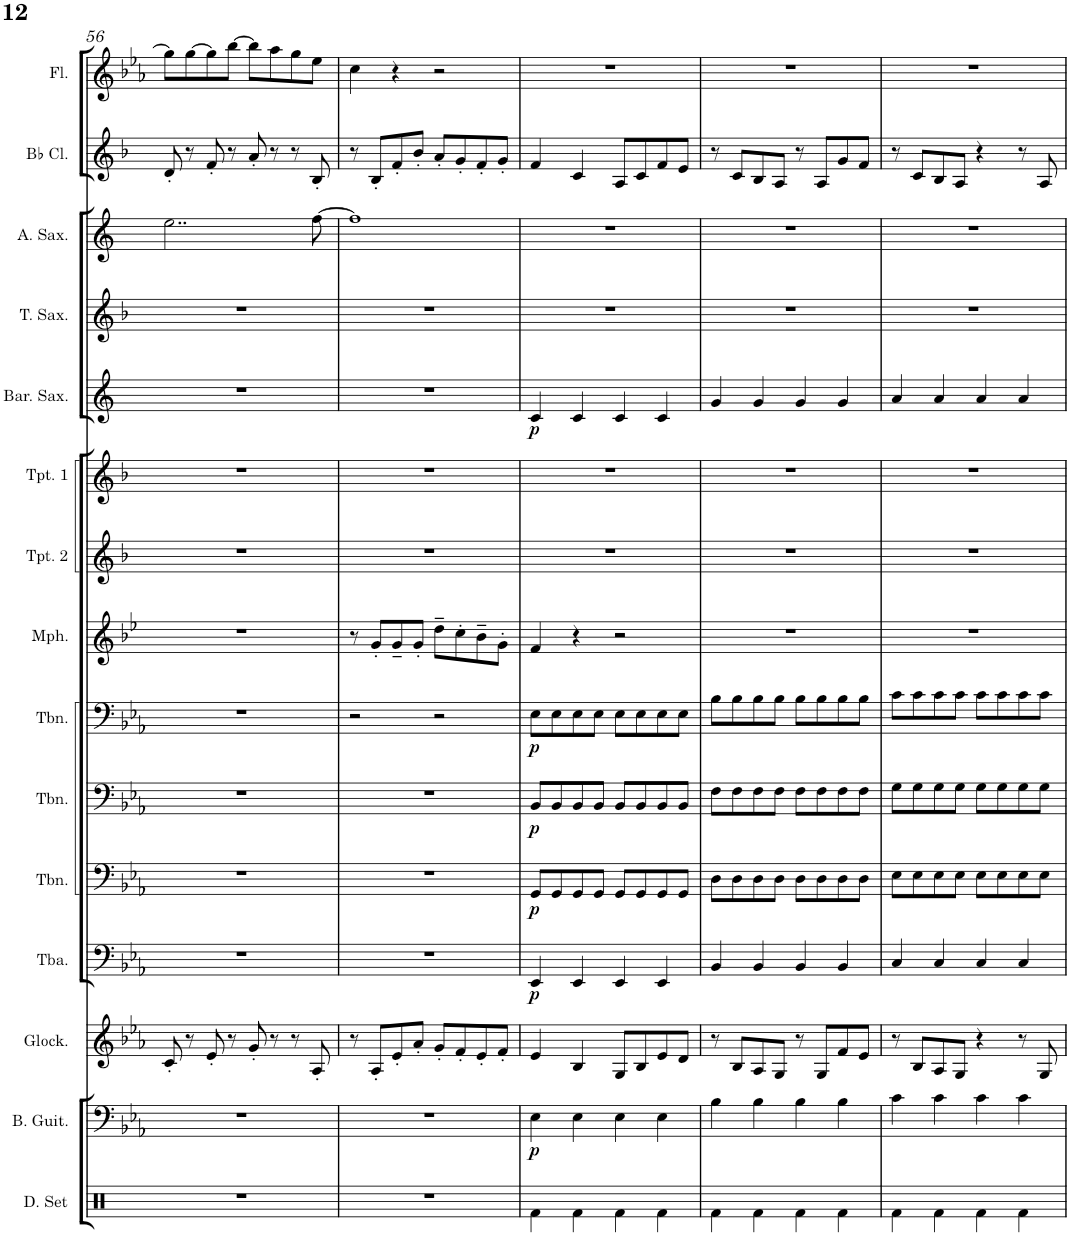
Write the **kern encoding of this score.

**kern	**kern	**dynam	**kern	**kern	**dynam	**kern	**dynam	**kern	**dynam	**kern	**dynam	**kern	**kern	**kern	**kern	**dynam	**kern	**kern	**kern	**kern
*part15	*part14	*part14	*part13	*part12	*part12	*part11	*part11	*part10	*part10	*part9	*part9	*part8	*part7	*part6	*part5	*part5	*part4	*part3	*part2	*part1
*staff15	*staff14	*staff14	*staff13	*staff12	*staff12	*staff11	*staff11	*staff10	*staff10	*staff9	*staff9	*staff8	*staff7	*staff6	*staff5	*staff5	*staff4	*staff3	*staff2	*staff1
*I"Drumset	*I"Bass Guitar	*	*I"Glockenspiel	*I"Tuba	*	*I"Trombone	*	*I"Trombone	*	*I"Trombone	*	*I"Mellophone	*I"Trumpet 2	*I"Trumpet 1	*I"Baritone Sax	*	*I"Tenor Sax	*I"Alto Sax	*I"Bb Clarinet	*I"Flute
*I'D. Set	*I'B. Guit.	*	*I'Glock.	*I'Tba.	*	*I'Tbn.	*	*I'Tbn.	*	*I'Tbn.	*	*I'Mph.	*I'Tpt. 2	*I'Tpt. 1	*I'Bar. Sax.	*	*I'T. Sax.	*I'A. Sax.	*I'Bb Cl.	*I'Fl.
!!LO:PB:g=z
*clefX	*clefF4	*	*clefG2	*clefF4	*	*clefF4	*	*clefF4	*	*clefF4	*	*clefG2	*clefG2	*clefG2	*clefG2	*	*clefG2	*clefG2	*clefG2	*clefG2
*	*Trd7c12	*	*Trd-14c-24	*	*	*	*	*	*	*	*	*Trd4c7	*Trd1c2	*Trd1c2	*Trd12c21	*	*Trd8c14	*Trd5c9	*Trd1c2	*
*k[]	*k[b-e-a-]	*	*k[b-e-a-]	*k[b-e-a-]	*	*k[b-e-a-]	*	*k[b-e-a-]	*	*k[b-e-a-]	*	*k[b-e-]	*k[b-]	*k[b-]	*k[]	*	*k[b-]	*k[]	*k[b-]	*k[b-e-a-]
*M4/4	*M4/4	*	*M4/4	*M4/4	*	*M4/4	*	*M4/4	*	*M4/4	*	*M4/4	*M4/4	*M4/4	*M4/4	*	*M4/4	*M4/4	*M4/4	*M4/4
=56	=56	=56	=56	=56	=56	=56	=56	=56	=56	=56	=56	=56	=56	=56	=56	=56	=56	=56	=56	=56
1r	1r	.	8c'/	1r	.	1r	.	1r	.	1r	.	1r	1r	1r	1r	.	1r	2..ee\	8d'/	8gg\L]
.	.	.	8r	.	.	.	.	.	.	.	.	.	.	.	.	.	.	.	8r	[8gg\
.	.	.	8e-'/	.	.	.	.	.	.	.	.	.	.	.	.	.	.	.	8f'/	8gg\]
.	.	.	8r	.	.	.	.	.	.	.	.	.	.	.	.	.	.	.	8r	[8bb-\J
.	.	.	8g'/	.	.	.	.	.	.	.	.	.	.	.	.	.	.	.	8a'/	8bb-\L]
.	.	.	8r	.	.	.	.	.	.	.	.	.	.	.	.	.	.	.	8r	8aa-\
.	.	.	8r	.	.	.	.	.	.	.	.	.	.	.	.	.	.	.	8r	8gg\
.	.	.	8A-'/	.	.	.	.	.	.	.	.	.	.	.	.	.	.	[8ff\	8B-'/	8ee-\J
=57	=57	=57	=57	=57	=57	=57	=57	=57	=57	=57	=57	=57	=57	=57	=57	=57	=57	=57	=57	=57
1r	1r	.	8r	1r	.	1r	.	1r	.	2r	.	8r	1r	1r	1r	.	1r	1ff]	8r	4cc\
.	.	.	8A-'/L	.	.	.	.	.	.	.	.	8g'/L	.	.	.	.	.	.	8B-'/L	.
.	.	.	8e-'/	.	.	.	.	.	.	.	.	8g~/	.	.	.	.	.	.	8f'/	4r
.	.	.	8a-'/J	.	.	.	.	.	.	.	.	8g'/J	.	.	.	.	.	.	8b-'/J	.
.	.	.	8g'/L	.	.	.	.	.	.	2r	.	8dd~\L	.	.	.	.	.	.	8a'/L	2r
.	.	.	8f'/	.	.	.	.	.	.	.	.	8cc'\	.	.	.	.	.	.	8g'/	.
.	.	.	8e-'/	.	.	.	.	.	.	.	.	8b-~\	.	.	.	.	.	.	8f'/	.
.	.	.	8f'/J	.	.	.	.	.	.	.	.	8g'\J	.	.	.	.	.	.	8g'/J	.
=58	=58	=58	=58	=58	=58	=58	=58	=58	=58	=58	=58	=58	=58	=58	=58	=58	=58	=58	=58	=58
!	!	!LO:DY:b	!	!	!LO:DY:b	!	!LO:DY:b	!	!LO:DY:b	!	!LO:DY:b	!	!	!	!	!LO:DY:b	!	!	!	!
4Rf\	4E-\	p	4e-/	4EE-/	p	8GG/L	p	8BB-/L	p	8E-\L	p	4f/	1r	1r	4c/	p	1r	1r	4f/	1r
.	.	.	.	.	.	8GG/	.	8BB-/	.	8E-\	.	.	.	.	.	.	.	.	.	.
4Rf\	4E-\	.	4B-/	4EE-/	.	8GG/	.	8BB-/	.	8E-\	.	4r	.	.	4c/	.	.	.	4c/	.
.	.	.	.	.	.	8GG/J	.	8BB-/J	.	8E-\J	.	.	.	.	.	.	.	.	.	.
4Rf\	4E-\	.	8G/L	4EE-/	.	8GG/L	.	8BB-/L	.	8E-\L	.	2r	.	.	4c/	.	.	.	8A/L	.
.	.	.	8B-/	.	.	8GG/	.	8BB-/	.	8E-\	.	.	.	.	.	.	.	.	8c/	.
4Rf\	4E-\	.	8e-/	4EE-/	.	8GG/	.	8BB-/	.	8E-\	.	.	.	.	4c/	.	.	.	8f/	.
.	.	.	8d/J	.	.	8GG/J	.	8BB-/J	.	8E-\J	.	.	.	.	.	.	.	.	8e/J	.
=59	=59	=59	=59	=59	=59	=59	=59	=59	=59	=59	=59	=59	=59	=59	=59	=59	=59	=59	=59	=59
4Rf\	4B-\	.	8r	4BB-/	.	8D\L	.	8F\L	.	8B-\L	.	1r	1r	1r	4g/	.	1r	1r	8r	1r
.	.	.	8B-/L	.	.	8D\	.	8F\	.	8B-\	.	.	.	.	.	.	.	.	8c/L	.
4Rf\	4B-\	.	8A-/	4BB-/	.	8D\	.	8F\	.	8B-\	.	.	.	.	4g/	.	.	.	8B-/	.
.	.	.	8G/J	.	.	8D\J	.	8F\J	.	8B-\J	.	.	.	.	.	.	.	.	8A/J	.
4Rf\	4B-\	.	8r	4BB-/	.	8D\L	.	8F\L	.	8B-\L	.	.	.	.	4g/	.	.	.	8r	.
.	.	.	8G/L	.	.	8D\	.	8F\	.	8B-\	.	.	.	.	.	.	.	.	8A/L	.
4Rf\	4B-\	.	8f/	4BB-/	.	8D\	.	8F\	.	8B-\	.	.	.	.	4g/	.	.	.	8g/	.
.	.	.	8e-/J	.	.	8D\J	.	8F\J	.	8B-\J	.	.	.	.	.	.	.	.	8f/J	.
=60	=60	=60	=60	=60	=60	=60	=60	=60	=60	=60	=60	=60	=60	=60	=60	=60	=60	=60	=60	=60
4Rf\	4c\	.	8r	4C/	.	8E-\L	.	8G\L	.	8c\L	.	1r	1r	1r	4a/	.	1r	1r	8r	1r
.	.	.	8B-/L	.	.	8E-\	.	8G\	.	8c\	.	.	.	.	.	.	.	.	8c/L	.
4Rf\	4c\	.	8A-/	4C/	.	8E-\	.	8G\	.	8c\	.	.	.	.	4a/	.	.	.	8B-/	.
.	.	.	8G/J	.	.	8E-\J	.	8G\J	.	8c\J	.	.	.	.	.	.	.	.	8A/J	.
4Rf\	4c\	.	4r	4C/	.	8E-\L	.	8G\L	.	8c\L	.	.	.	.	4a/	.	.	.	4r	.
.	.	.	.	.	.	8E-\	.	8G\	.	8c\	.	.	.	.	.	.	.	.	.	.
4Rf\	4c\	.	8r	4C/	.	8E-\	.	8G\	.	8c\	.	.	.	.	4a/	.	.	.	8r	.
.	.	.	8G/	.	.	8E-\J	.	8G\J	.	8c\J	.	.	.	.	.	.	.	.	8A/	.
=	=	=	=	=	=	=	=	=	=	=	=	=	=	=	=	=	=	=	=	=
*-	*-	*-	*-	*-	*-	*-	*-	*-	*-	*-	*-	*-	*-	*-	*-	*-	*-	*-	*-	*-
